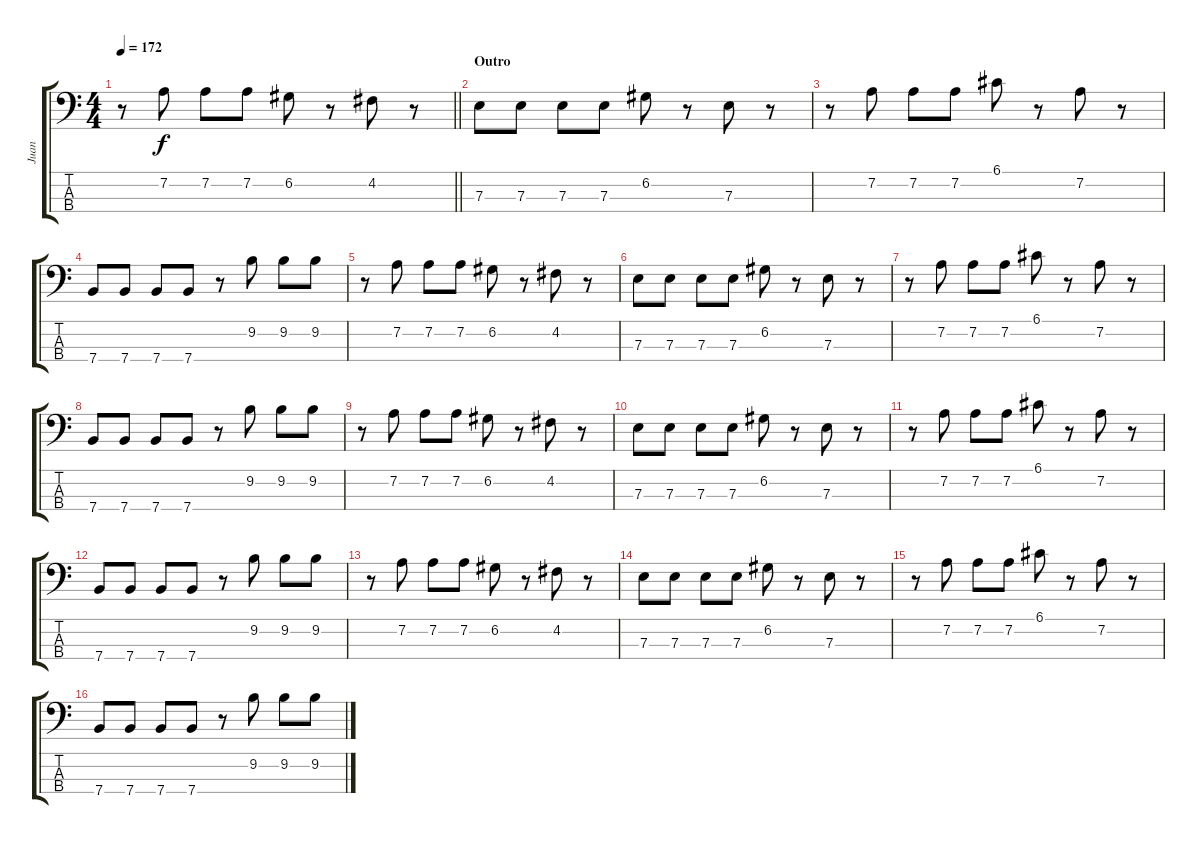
\track ("Juan" "Juan") {instrument electricbassfinger}
\staff {score tabs}
\tuning (G2 D2 A1 E1) {hide}
\ts (4 4)
\tempo 172
\clef f4
\barLineRight lightlight
\ks c
r.8{dy f} 7.2.8 7.2.8 7.2.8 6.2.8 r.8 4.2.8 r.8 |
\section ("" "Outro")
7.3.8 7.3.8 7.3.8 7.3.8 6.2.8 r.8 7.3.8 r.8 |
r.8 7.2.8 7.2.8 7.2.8 6.1.8 r.8 7.2.8 r.8 |
7.4.8 7.4.8 7.4.8 7.4.8 r.8 9.2.8 9.2.8 9.2.8 |
r.8 7.2.8 7.2.8 7.2.8 6.2.8 r.8 4.2.8 r.8 |
7.3.8 7.3.8 7.3.8 7.3.8 6.2.8 r.8 7.3.8 r.8 |
r.8 7.2.8 7.2.8 7.2.8 6.1.8 r.8 7.2.8 r.8 |
7.4.8 7.4.8 7.4.8 7.4.8 r.8 9.2.8 9.2.8 9.2.8 |
r.8 7.2.8 7.2.8 7.2.8 6.2.8 r.8 4.2.8 r.8 |
7.3.8 7.3.8 7.3.8 7.3.8 6.2.8 r.8 7.3.8 r.8 |
r.8 7.2.8 7.2.8 7.2.8 6.1.8 r.8 7.2.8 r.8 |
7.4.8 7.4.8 7.4.8 7.4.8 r.8 9.2.8 9.2.8 9.2.8 |
r.8 7.2.8 7.2.8 7.2.8 6.2.8 r.8 4.2.8 r.8 |
7.3.8 7.3.8 7.3.8 7.3.8 6.2.8 r.8 7.3.8 r.8 |
r.8 7.2.8 7.2.8 7.2.8 6.1.8 r.8 7.2.8 r.8 |
7.4.8 7.4.8 7.4.8 7.4.8 r.8 9.2.8 9.2.8 9.2.8
